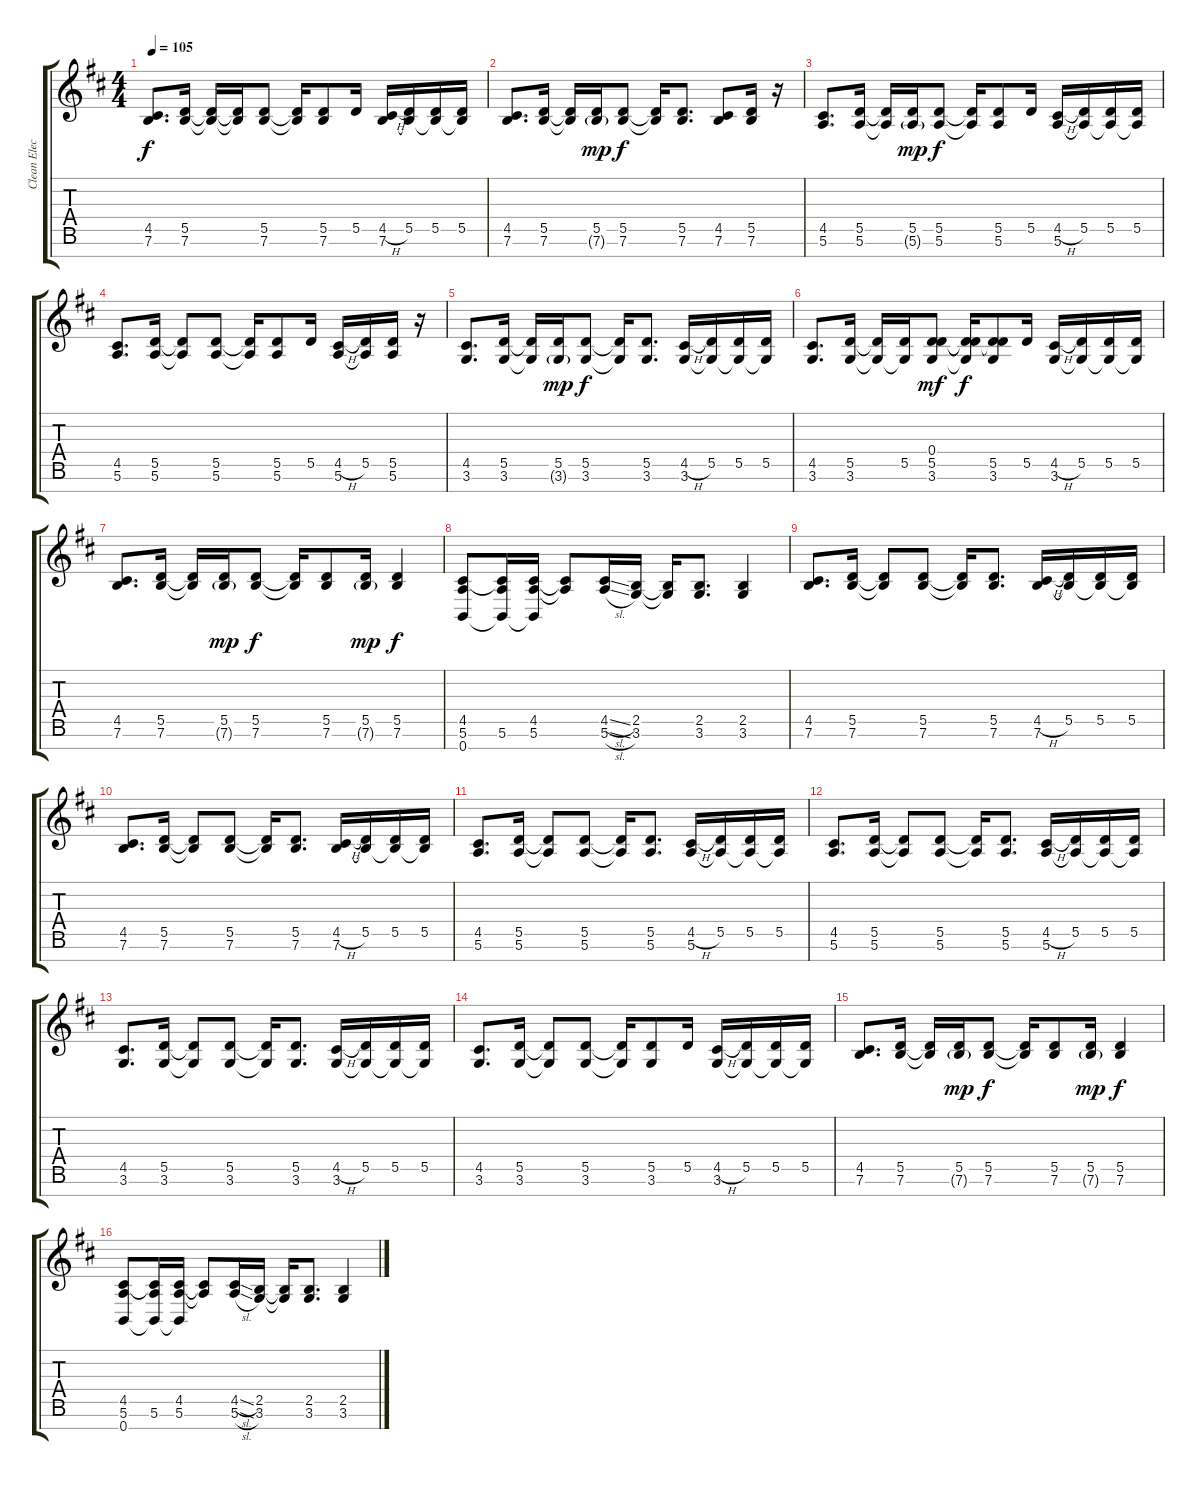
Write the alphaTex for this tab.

\track ("Clean Electric" "Clean Elec") {instrument acousticguitarsteel}
\staff {score tabs}
\tuning (E4 B3 G3 D3 A2 E2 B1) {hide}
\ts (4 4)
\tempo 105
\clef g2
\ks d
(4.5 7.6).8{d dy f} (5.5 7.6).16 (5.5{t} 7.6{t}).16 (5.5{t} 7.6{t}).16 (5.5 7.6).8 (5.5{t} 7.6{t}).16 (5.5 7.6).8 5.5.16 (4.5{h} 7.6).16 (5.5 7.6{t}).16 (5.5 7.6{t}).16 (5.5 7.6{t}).16 |
(4.5 7.6).8{d} (5.5 7.6).16 (5.5{t} 7.6{t}).16 (5.5 7.6{g}).16{dy mp} (5.5 7.6).8{dy f} (5.5{t} 7.6{t}).16 (5.5 7.6).8{d} (4.5 7.6).8 (5.5 7.6).16 r.16 |
(4.5 5.6).8{d} (5.5 5.6).16 (5.5{t} 5.6{t}).16 (5.5 5.6{g}).16{dy mp} (5.5 5.6).8{dy f} (5.5{t} 5.6{t}).16 (5.5 5.6).8 5.5.16 (4.5{h} 5.6).16 (5.5 5.6{t}).16 (5.5 5.6{t}).16 (5.5 5.6{t}).16 |
(4.5 5.6).8{d} (5.5 5.6).16 (5.5{t} 5.6{t}).8 (5.5 5.6).8 (5.5{t} 5.6{t}).16 (5.5 5.6).8 5.5.16 (4.5{h} 5.6).16 (5.5 5.6{t}).16 (5.5 5.6).16 r.16 |
(4.5 3.6).8{d} (5.5 3.6).16 (5.5{t} 3.6{t}).16 (5.5 3.6{g}).16{dy mp} (5.5 3.6).8{dy f} (5.5{t} 3.6{t}).16 (5.5 3.6).8{d} (4.5{h} 3.6).16 (5.5 3.6{t}).16 (5.5 3.6{t}).16 (5.5 3.6{t}).16 |
(4.5 3.6).8{d} (5.5 3.6).16 (5.5{t} 3.6{t}).16 (5.5 3.6{t}).16 (0.4 5.5 3.6).8{dy mf} (0.4{t} 5.5{t} 3.6{t}).16{dy f} (0.4{t} 5.5 3.6).8 5.5.16 (4.5{h} 3.6).16 (5.5 3.6{t}).16 (5.5 3.6{t}).16 (5.5 3.6{t}).16 |
(4.5 7.6).8{d} (5.5 7.6).16 (5.5{t} 7.6{t}).16 (5.5 7.6{g}).16{dy mp} (5.5 7.6).8{dy f} (5.5{t} 7.6{t}).16 (5.5 7.6).8 (5.5 7.6{g}).16{dy mp} (5.5 7.6).4{dy f} |
(4.5 5.6 0.7).8 (4.5{t} 5.6 0.7{t}).16 (4.5 5.6 0.7{t}).16 (4.5{t} 5.6{t}).8 (4.5{sl} 5.6{sl}).16 (2.5 3.6).16 (2.5{t} 3.6{t}).16 (2.5 3.6).8{d} (2.5 3.6).4 |
(4.5 7.6).8{d} (5.5 7.6).16 (5.5{t} 7.6{t}).8 (5.5 7.6).8 (5.5{t} 7.6{t}).16 (5.5 7.6).8{d} (4.5{h} 7.6).16 (5.5 7.6{t}).16 (5.5 7.6{t}).16 (5.5 7.6{t}).16 |
(4.5 7.6).8{d} (5.5 7.6).16 (5.5{t} 7.6{t}).8 (5.5 7.6).8 (5.5{t} 7.6{t}).16 (5.5 7.6).8{d} (4.5{h} 7.6).16 (5.5 7.6{t}).16 (5.5 7.6{t}).16 (5.5 7.6{t}).16 |
(4.5 5.6).8{d} (5.5 5.6).16 (5.5{t} 5.6{t}).8 (5.5 5.6).8 (5.5{t} 5.6{t}).16 (5.5 5.6).8{d} (4.5{h} 5.6).16 (5.5 5.6{t}).16 (5.5 5.6{t}).16 (5.5 5.6{t}).16 |
(4.5 5.6).8{d} (5.5 5.6).16 (5.5{t} 5.6{t}).8 (5.5 5.6).8 (5.5{t} 5.6{t}).16 (5.5 5.6).8{d} (4.5{h} 5.6).16 (5.5 5.6{t}).16 (5.5 5.6{t}).16 (5.5 5.6{t}).16 |
(4.5 3.6).8{d} (5.5 3.6).16 (5.5{t} 3.6{t}).8 (5.5 3.6).8 (5.5{t} 3.6{t}).16 (5.5 3.6).8{d} (4.5{h} 3.6).16 (5.5 3.6{t}).16 (5.5 3.6{t}).16 (5.5 3.6{t}).16 |
(4.5 3.6).8{d} (5.5 3.6).16 (5.5{t} 3.6{t}).8 (5.5 3.6).8 (5.5{t} 3.6{t}).16 (5.5 3.6).8 5.5.16 (4.5{h} 3.6).16 (5.5 3.6{t}).16 (5.5 3.6{t}).16 (5.5 3.6{t}).16 |
(4.5 7.6).8{d} (5.5 7.6).16 (5.5{t} 7.6{t}).16 (5.5 7.6{g}).16{dy mp} (5.5 7.6).8{dy f} (5.5{t} 7.6{t}).16 (5.5 7.6).8 (5.5 7.6{g}).16{dy mp} (5.5 7.6).4{dy f} |
(4.5 5.6 0.7).8 (4.5{t} 5.6 0.7{t}).16 (4.5 5.6 0.7{t}).16 (4.5{t} 5.6{t}).8 (4.5{sl} 5.6{sl}).16 (2.5 3.6).16 (2.5{t} 3.6{t}).16 (2.5 3.6).8{d} (2.5 3.6).4
